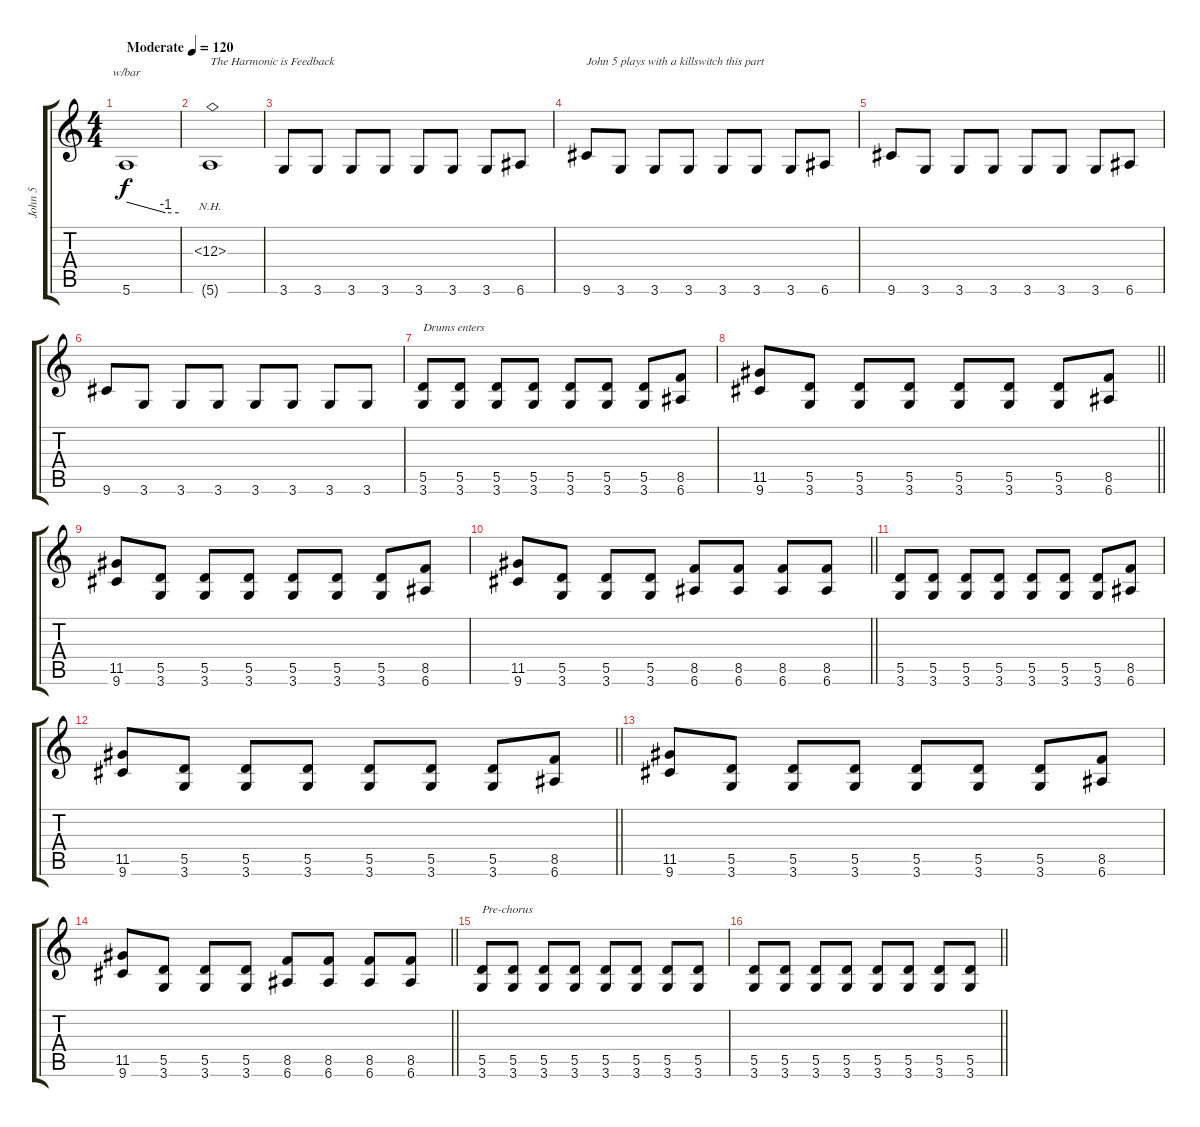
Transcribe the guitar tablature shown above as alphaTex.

\track ("John 5" "John 5") {instrument distortionguitar}
\staff {score tabs}
\tuning (E4 B3 G3 D3 A2 E2) {hide}
\ts (4 4)
\tempo (120 "Moderate")
\clef g2
\ks c
5.6.1{tbe (custom default 0 0 45 -4 60 -4) dy f instrument distortionguitar} |
(12.3{nh} 5.6{t}).1{txt "The Harmonic is Feedback"} |
3.6.8 3.6.8 3.6.8 3.6.8 3.6.8 3.6.8 3.6.8 6.6.8 |
9.6.8{txt "John 5 plays with a killswitch this part"} 3.6.8 3.6.8 3.6.8 3.6.8 3.6.8 3.6.8 6.6.8 |
9.6.8 3.6.8 3.6.8 3.6.8 3.6.8 3.6.8 3.6.8 6.6.8 |
9.6.8 3.6.8 3.6.8 3.6.8 3.6.8 3.6.8 3.6.8 3.6.8 |
(5.5 3.6).8{txt "Drums enters"} (5.5 3.6).8 (5.5 3.6).8 (5.5 3.6).8 (5.5 3.6).8 (5.5 3.6).8 (5.5 3.6).8 (8.5 6.6).8 |
\barLineRight lightlight
(11.5 9.6).8 (5.5 3.6).8 (5.5 3.6).8 (5.5 3.6).8 (5.5 3.6).8 (5.5 3.6).8 (5.5 3.6).8 (8.5 6.6).8 |
(11.5 9.6).8 (5.5 3.6).8 (5.5 3.6).8 (5.5 3.6).8 (5.5 3.6).8 (5.5 3.6).8 (5.5 3.6).8 (8.5 6.6).8 |
\barLineRight lightlight
(11.5 9.6).8 (5.5 3.6).8 (5.5 3.6).8 (5.5 3.6).8 (8.5 6.6).8 (8.5 6.6).8 (8.5 6.6).8 (8.5 6.6).8 |
(5.5 3.6).8 (5.5 3.6).8 (5.5 3.6).8 (5.5 3.6).8 (5.5 3.6).8 (5.5 3.6).8 (5.5 3.6).8 (8.5 6.6).8 |
\barLineRight lightlight
(11.5 9.6).8 (5.5 3.6).8 (5.5 3.6).8 (5.5 3.6).8 (5.5 3.6).8 (5.5 3.6).8 (5.5 3.6).8 (8.5 6.6).8 |
(11.5 9.6).8 (5.5 3.6).8 (5.5 3.6).8 (5.5 3.6).8 (5.5 3.6).8 (5.5 3.6).8 (5.5 3.6).8 (8.5 6.6).8 |
\barLineRight lightlight
(11.5 9.6).8 (5.5 3.6).8 (5.5 3.6).8 (5.5 3.6).8 (8.5 6.6).8 (8.5 6.6).8 (8.5 6.6).8 (8.5 6.6).8 |
(5.5 3.6).8{txt "Pre-chorus"} (5.5 3.6).8 (5.5 3.6).8 (5.5 3.6).8 (5.5 3.6).8 (5.5 3.6).8 (5.5 3.6).8 (5.5 3.6).8 |
\barLineRight lightlight
(5.5 3.6).8 (5.5 3.6).8 (5.5 3.6).8 (5.5 3.6).8 (5.5 3.6).8 (5.5 3.6).8 (5.5 3.6).8 (5.5 3.6).8
